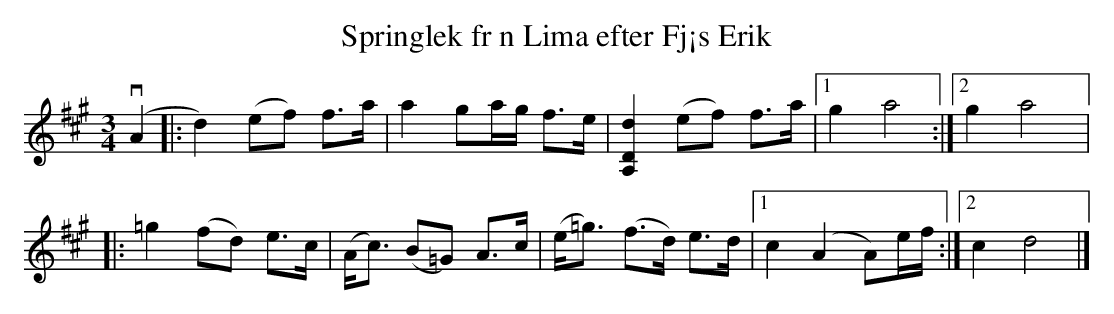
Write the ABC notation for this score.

X:1
T: Springlek fr n Lima efter Fj¡s Erik
M: 3/4
L: 1/8
K: A
v(A2 |: d2) (ef) f>a | a2 ga/g/ f>e | [A,2D2d2] (ef) f>a |1 g2 a4 :|2 g2 a4 |:
=g2 (fd) e>c | (A<c) (B=G) A>c | (e<=g) (f>d) e>d |1 c2 (A2 A)e/f/ :|2 c2 d4 |]
